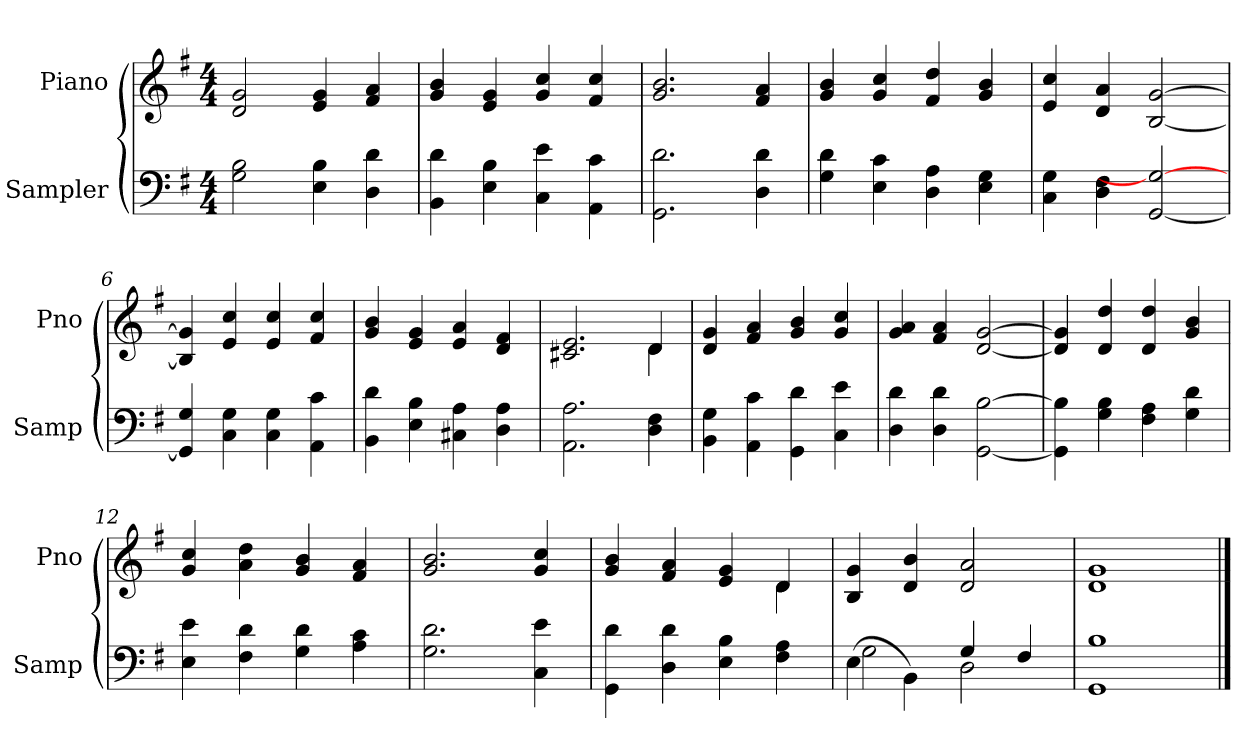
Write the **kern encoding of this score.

**kern	**kern
*part2	*part1
*staff2	*staff1
*I"Sampler	*I"Piano
*I'Samp	*I'Pno
*clefF4	*clefG2
*k[f#]	*k[f#]
*G:	*G:
*M4/4	*M4/4
=1	=1
2G 2B	2d 2g
4E 4B	4e 4g
4D 4d	4f# 4a
=2	=2
4BB 4d	4g 4b
4E 4B	4e 4g
4C 4e	4g 4cc
4AA 4c	4f# 4cc
=3	=3
2.GG 2.d	2.g 2.b
4D 4d	4f# 4a
=4	=4
4G 4d	4g 4b
4E 4c	4g 4cc
4D 4A	4f# 4dd
4E 4G	4g 4b
=5	=5
4C 4G	4e 4cc
4D 4F#	4d 4a
[2GG 2G_	[2B [2g
=6	=6
4GG] 4G	4B] 4g]
4C 4G	4e 4cc
4C 4G	4e 4cc
4AA 4c	4f# 4cc
=7	=7
4BB 4d	4g 4b
4E 4B	4e 4g
4C#X 4A	4e 4a
4D 4A	4d 4f#
=8	=8
*	*^
2.AA 2.A	2.c#X 2.e	2.ryy
4D 4F#	4d/	4d
*	*v	*v
=9	=9
4BB 4G	4d 4g
4AA 4c	4f# 4a
4GG 4d	4g 4b
4C 4e	4g 4cc
=10	=10
4D 4d	4g 4a
4D 4d	4f# 4a
[2GG [2B	[2d [2g
=11	=11
4GG] 4B]	4d] 4g]
4G 4B	4d 4dd
4F# 4A	4d 4dd
4G 4d	4g 4b
=12	=12
4E 4e	4g 4cc
4F# 4d	4a 4dd
4G 4d	4g 4b
4A 4c	4f# 4a
=13	=13
2.G 2.d	2.g 2.b
4C 4e	4g 4cc
=14	=14
*	*^
4GG 4d	4g 4b	2.ryy
4D 4d	4f# 4a	.
4E 4B	4e 4g	.
4F# 4A	4d/	4d
*	*v	*v
=15	=15
*^	*
(4E\	2G	4B 4g
4BB\)	.	4d 4b
4G/	2D	2d 2a
4F#/	.	.
*v	*v	*
=16	=16
1GG 1B	1d 1g
==	==
*-	*-
